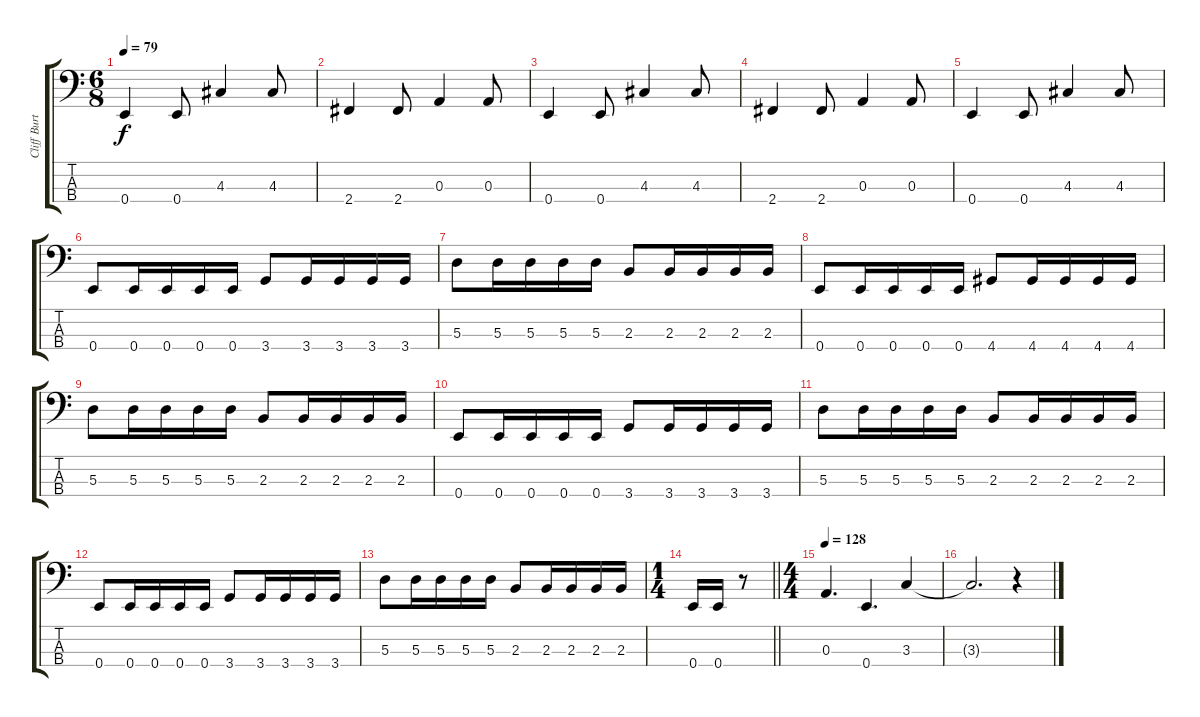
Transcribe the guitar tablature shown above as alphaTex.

\track ("Cliff Burton (Bass)" "Cliff Burt") {instrument acousticguitarsteel}
\staff {score tabs}
\tuning (G2 D2 A1 E1) {hide}
\ts (6 8)
\tempo 79
\clef f4
\ks c
0.4.4{dy f} 0.4.8 4.3.4 4.3.8 |
2.4.4 2.4.8 0.3.4 0.3.8 |
0.4.4 0.4.8 4.3.4 4.3.8 |
2.4.4 2.4.8 0.3.4 0.3.8 |
0.4.4 0.4.8 4.3.4 4.3.8 |
0.4.8 0.4.16 0.4.16 0.4.16 0.4.16 3.4.8 3.4.16 3.4.16 3.4.16 3.4.16 |
5.3.8 5.3.16 5.3.16 5.3.16 5.3.16 2.3.8 2.3.16 2.3.16 2.3.16 2.3.16 |
0.4.8 0.4.16 0.4.16 0.4.16 0.4.16 4.4.8 4.4.16 4.4.16 4.4.16 4.4.16 |
5.3.8 5.3.16 5.3.16 5.3.16 5.3.16 2.3.8 2.3.16 2.3.16 2.3.16 2.3.16 |
0.4.8 0.4.16 0.4.16 0.4.16 0.4.16 3.4.8 3.4.16 3.4.16 3.4.16 3.4.16 |
5.3.8 5.3.16 5.3.16 5.3.16 5.3.16 2.3.8 2.3.16 2.3.16 2.3.16 2.3.16 |
0.4.8 0.4.16 0.4.16 0.4.16 0.4.16 3.4.8 3.4.16 3.4.16 3.4.16 3.4.16 |
5.3.8 5.3.16 5.3.16 5.3.16 5.3.16 2.3.8 2.3.16 2.3.16 2.3.16 2.3.16 |
\ts (1 4)
\barLineRight lightlight
0.4.16 0.4.16 r.8 |
\ts (4 4)
\tempo 128
0.3.4{d} 0.4.4{d} 3.3.4 |
3.3{t}.2{d} r.4
